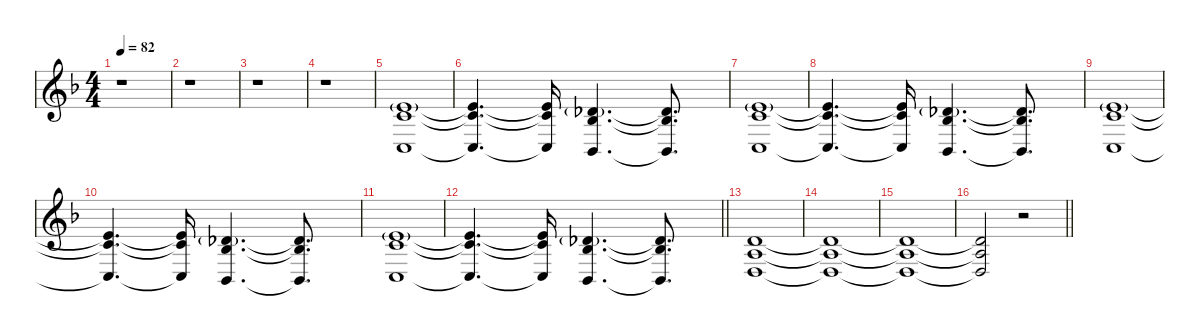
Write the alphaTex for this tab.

\defaultSystemsLayout 4
\hideDynamics
\bracketExtendMode nobrackets
\singleTrackTrackNamePolicy hidden
\multiTrackTrackNamePolicy hidden
\firstSystemTrackNameMode fullname
\firstSystemTrackNameOrientation horizontal
\otherSystemsTrackNameOrientation horizontal
\track ("Synth 3" "pad.synth.") {defaultSystemsLayout 8 instrument pad8sweep}
\staff {score}
\tuning (E4 B3 G3 D3 A2 E2)
\ts (4 4)
\tempo 82
\clef g2
\ks dminor
r.1{dy f beam Down} |
r.1{beam Down} |
r.1{beam Down} |
r.1{beam Down} |
(5.2{g acc forcenatural} 5.3{acc forcenatural} 3.5{acc forcenatural}).1{beam Up} |
(5.2{t acc forcenatural} 5.3{t acc forcenatural} 3.5{t acc forcenatural}).4{d beam Up} (5.2{t acc forcenatural} 5.3{t acc forcenatural} 3.5{t acc forcenatural}).16{beam Up} (2.2{g acc b} 3.3{acc b} 1.5{acc b}).4{d beam Up} (2.2{t acc b} 3.3{t acc b} 1.5{t acc b}).8{d beam Up} |
(5.2{g acc forcenatural} 5.3{acc forcenatural} 3.5{acc forcenatural}).1{beam Up} |
(5.2{t acc forcenatural} 5.3{t acc forcenatural} 3.5{t acc forcenatural}).4{d beam Up} (5.2{t acc forcenatural} 5.3{t acc forcenatural} 3.5{t acc forcenatural}).16{beam Up} (2.2{g acc b} 3.3{acc b} 1.5{acc b}).4{d beam Up} (2.2{t acc b} 3.3{t acc b} 1.5{t acc b}).8{d beam Up} |
(5.2{g acc forcenatural} 5.3{acc forcenatural} 3.5{acc forcenatural}).1{beam Up} |
(5.2{t acc forcenatural} 5.3{t acc forcenatural} 3.5{t acc forcenatural}).4{d beam Up} (5.2{t acc forcenatural} 5.3{t acc forcenatural} 3.5{t acc forcenatural}).16{beam Up} (2.2{g acc b} 3.3{acc b} 1.5{acc b}).4{d beam Up} (2.2{t acc b} 3.3{t acc b} 1.5{t acc b}).8{d beam Up} |
(5.2{g acc forcenatural} 5.3{acc forcenatural} 3.5{acc forcenatural}).1{beam Up} |
\barLineRight lightlight
(5.2{t acc forcenatural} 5.3{t acc forcenatural} 3.5{t acc forcenatural}).4{d beam Up} (5.2{t acc forcenatural} 5.3{t acc forcenatural} 3.5{t acc forcenatural}).16{beam Up} (2.2{g acc b} 3.3{acc b} 1.5{acc b}).4{d beam Up} (2.2{t acc b} 3.3{t acc b} 1.5{t acc b}).8{d beam Up} |
(3.2{acc forcenatural} 2.3{acc forcenatural} 0.4{acc forcenatural}).1{beam Up} |
(3.2{t acc forcenatural} 2.3{t acc forcenatural} 0.4{t acc forcenatural}).1{beam Up} |
(3.2{t acc forcenatural} 2.3{t acc forcenatural} 0.4{t acc forcenatural}).1{beam Up} |
\barLineRight lightlight
(3.2{t acc forcenatural} 2.3{t acc forcenatural} 0.4{t acc forcenatural}).2{beam Up} r.2{beam Up}
